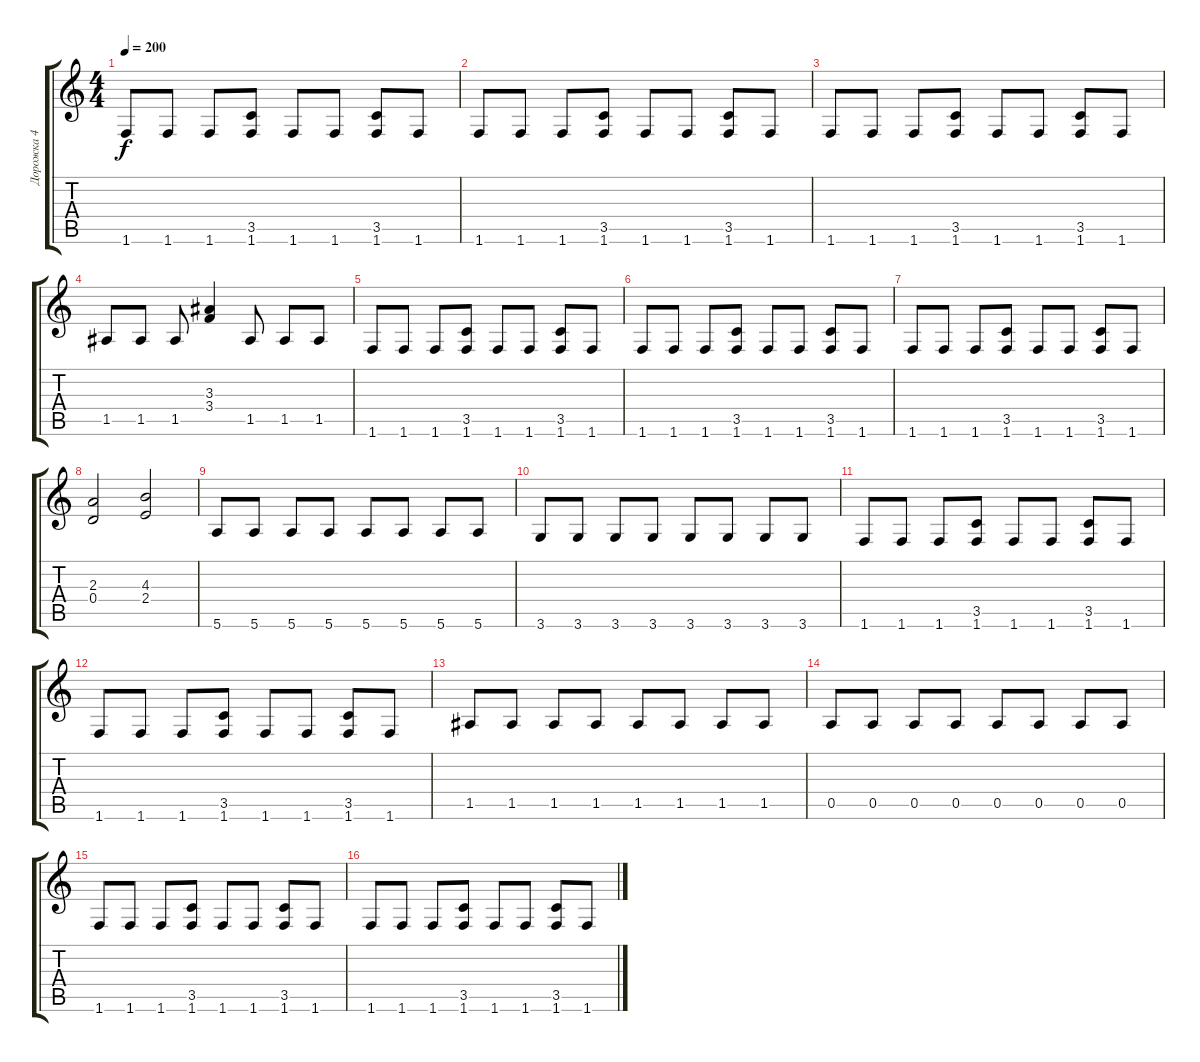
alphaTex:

\track ("Дорожка 4" "Дорожка 4") {instrument overdrivenguitar}
\staff {score tabs}
\tuning (E4 B3 G3 D3 A2 E2) {hide}
\ts (4 4)
\tempo 200
\clef g2
\ks c
1.6.8{dy f} 1.6.8 1.6.8 (3.5 1.6).8 1.6.8 1.6.8 (3.5 1.6).8 1.6.8 |
1.6.8 1.6.8 1.6.8 (3.5 1.6).8 1.6.8 1.6.8 (3.5 1.6).8 1.6.8 |
1.6.8 1.6.8 1.6.8 (3.5 1.6).8 1.6.8 1.6.8 (3.5 1.6).8 1.6.8 |
1.5.8 1.5.8 1.5.8 (3.3 3.4).4 1.5.8 1.5.8 1.5.8 |
1.6.8 1.6.8 1.6.8 (3.5 1.6).8 1.6.8 1.6.8 (3.5 1.6).8 1.6.8 |
1.6.8 1.6.8 1.6.8 (3.5 1.6).8 1.6.8 1.6.8 (3.5 1.6).8 1.6.8 |
1.6.8 1.6.8 1.6.8 (3.5 1.6).8 1.6.8 1.6.8 (3.5 1.6).8 1.6.8 |
(2.3 0.4).2 (4.3 2.4).2 |
5.6.8 5.6.8 5.6.8 5.6.8 5.6.8 5.6.8 5.6.8 5.6.8 |
3.6.8 3.6.8 3.6.8 3.6.8 3.6.8 3.6.8 3.6.8 3.6.8 |
1.6.8 1.6.8 1.6.8 (3.5 1.6).8 1.6.8 1.6.8 (3.5 1.6).8 1.6.8 |
1.6.8 1.6.8 1.6.8 (3.5 1.6).8 1.6.8 1.6.8 (3.5 1.6).8 1.6.8 |
1.5.8 1.5.8 1.5.8 1.5.8 1.5.8 1.5.8 1.5.8 1.5.8 |
0.5.8 0.5.8 0.5.8 0.5.8 0.5.8 0.5.8 0.5.8 0.5.8 |
1.6.8 1.6.8 1.6.8 (3.5 1.6).8 1.6.8 1.6.8 (3.5 1.6).8 1.6.8 |
1.6.8 1.6.8 1.6.8 (3.5 1.6).8 1.6.8 1.6.8 (3.5 1.6).8 1.6.8
